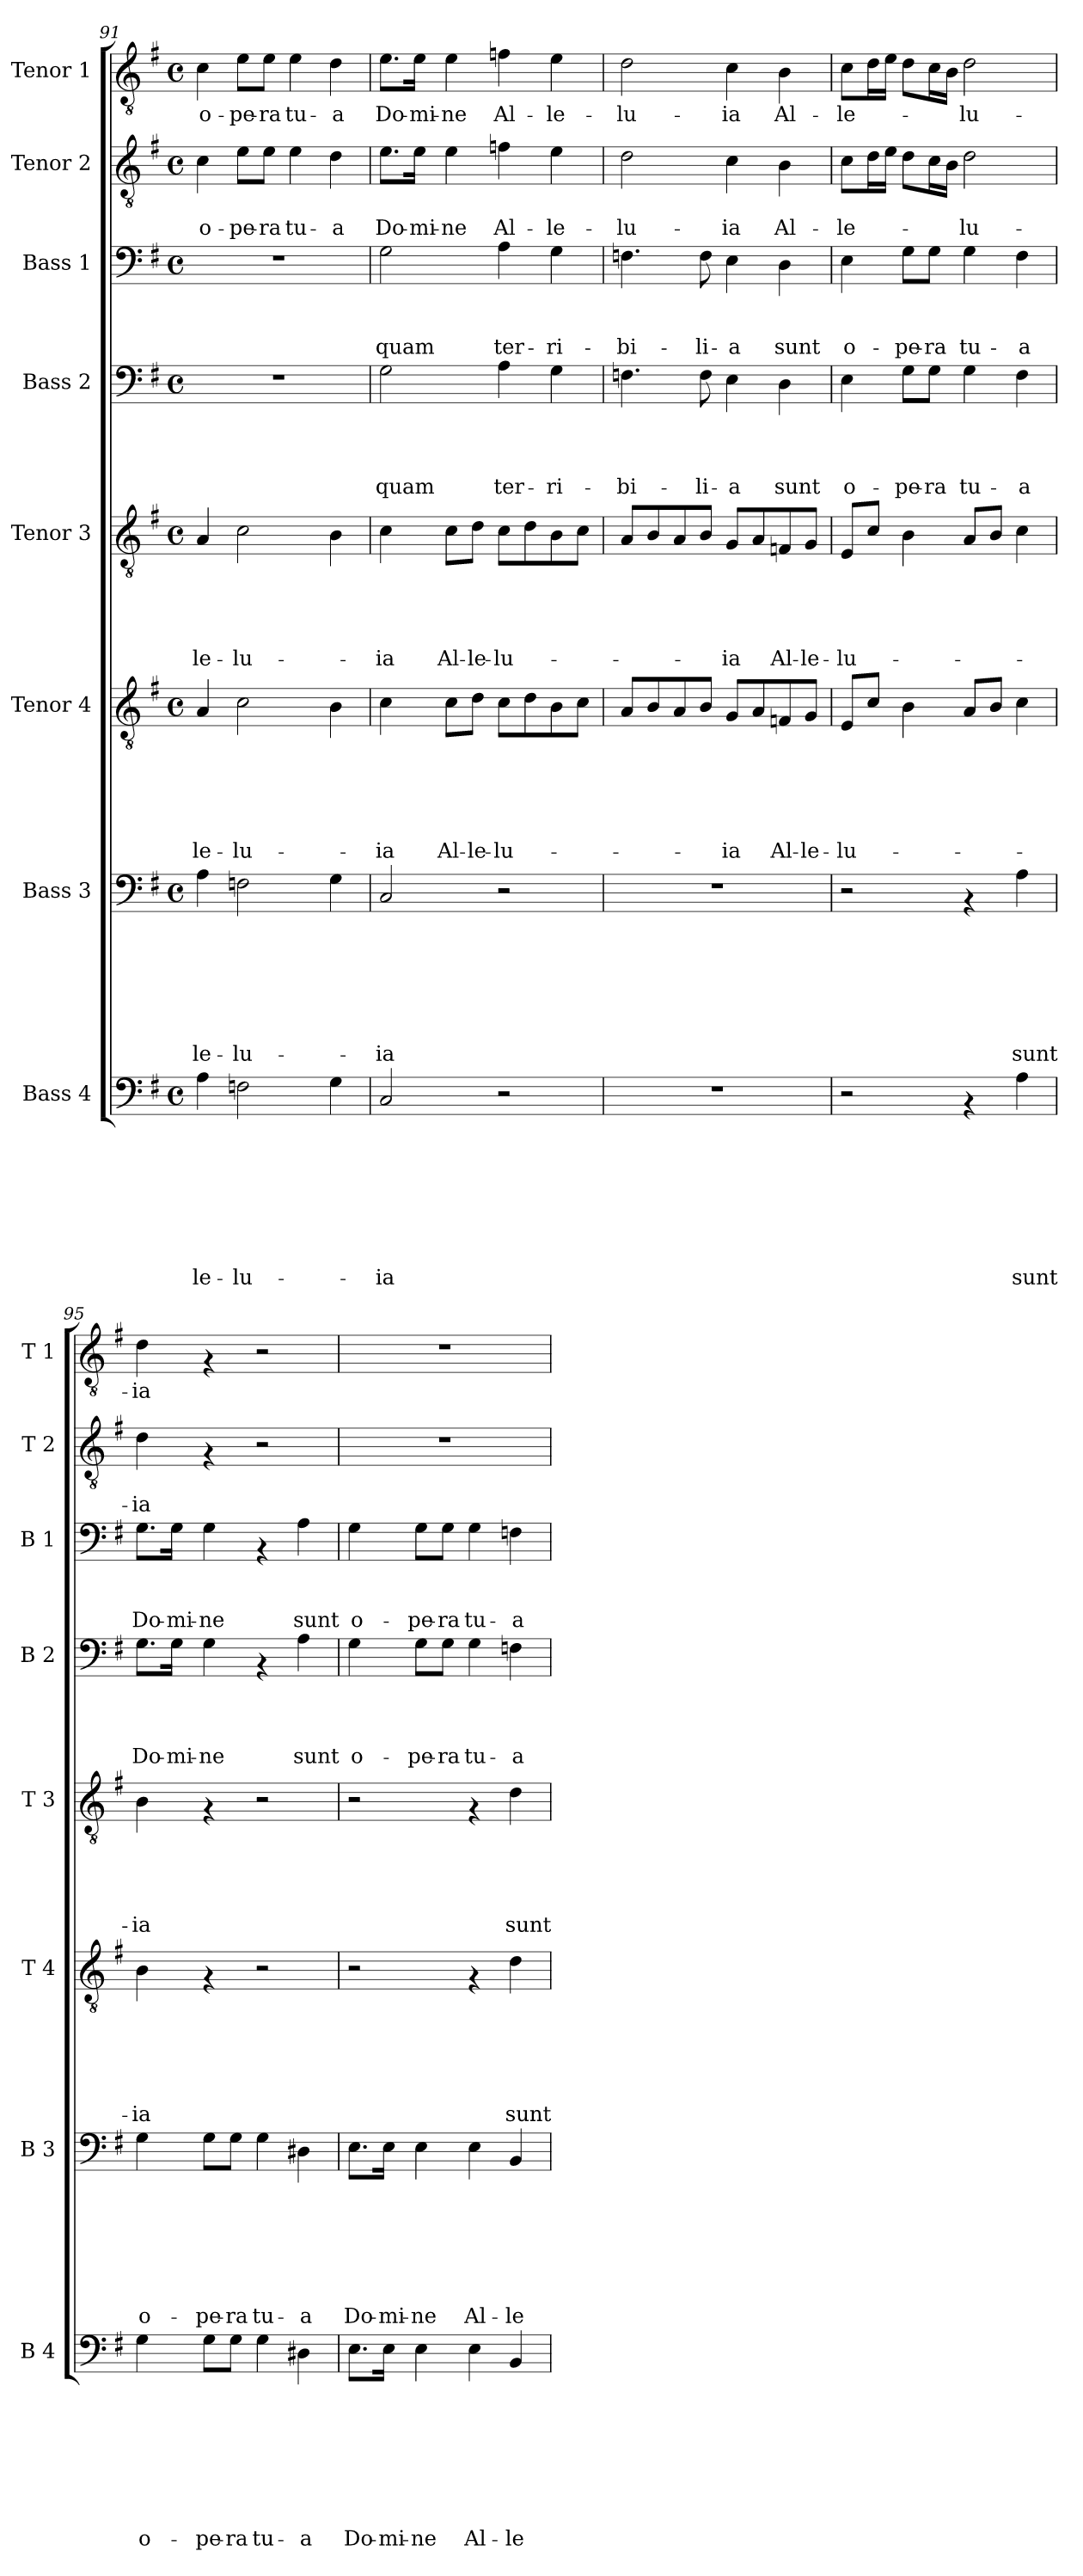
**kern	**text	**text	**text	**text	**text	**text	**text	**text	**kern	**text	**text	**text	**text	**text	**text	**text	**kern	**text	**text	**text	**text	**text	**text	**kern	**text	**text	**text	**text	**text	**kern	**text	**text	**text	**text	**kern	**text	**text	**text	**kern	**text	**text	**kern	**text
*part8	*part8	*part8	*part8	*part8	*part8	*part8	*part8	*part8	*part7	*part7	*part7	*part7	*part7	*part7	*part7	*part7	*part6	*part6	*part6	*part6	*part6	*part6	*part6	*part5	*part5	*part5	*part5	*part5	*part5	*part4	*part4	*part4	*part4	*part4	*part3	*part3	*part3	*part3	*part2	*part2	*part2	*part1	*part1
*staff8	*staff8	*staff8	*staff8	*staff8	*staff8	*staff8	*staff8	*staff8	*staff7	*staff7	*staff7	*staff7	*staff7	*staff7	*staff7	*staff7	*staff6	*staff6	*staff6	*staff6	*staff6	*staff6	*staff6	*staff5	*staff5	*staff5	*staff5	*staff5	*staff5	*staff4	*staff4	*staff4	*staff4	*staff4	*staff3	*staff3	*staff3	*staff3	*staff2	*staff2	*staff2	*staff1	*staff1
*I"Bass 4	*	*	*	*	*	*	*	*	*I"Bass 3	*	*	*	*	*	*	*	*I"Tenor 4	*	*	*	*	*	*	*I"Tenor 3	*	*	*	*	*	*I"Bass 2	*	*	*	*	*I"Bass 1	*	*	*	*I"Tenor 2	*	*	*I"Tenor 1	*
*I'B 4	*	*	*	*	*	*	*	*	*I'B 3	*	*	*	*	*	*	*	*I'T 4	*	*	*	*	*	*	*I'T 3	*	*	*	*	*	*I'B 2	*	*	*	*	*I'B 1	*	*	*	*I'T 2	*	*	*I'T 1	*
*clefF4	*	*	*	*	*	*	*	*	*clefF4	*	*	*	*	*	*	*	*clefGv2	*	*	*	*	*	*	*clefGv2	*	*	*	*	*	*clefF4	*	*	*	*	*clefF4	*	*	*	*clefGv2	*	*	*clefGv2	*
*k[f#]	*	*	*	*	*	*	*	*	*k[f#]	*	*	*	*	*	*	*	*k[f#]	*	*	*	*	*	*	*k[f#]	*	*	*	*	*	*k[f#]	*	*	*	*	*k[f#]	*	*	*	*k[f#]	*	*	*k[f#]	*
*G:	*	*	*	*	*	*	*	*	*G:	*	*	*	*	*	*	*	*G:	*	*	*	*	*	*	*G:	*	*	*	*	*	*G:	*	*	*	*	*G:	*	*	*	*G:	*	*	*G:	*
*M4/4	*	*	*	*	*	*	*	*	*M4/4	*	*	*	*	*	*	*	*M4/4	*	*	*	*	*	*	*M4/4	*	*	*	*	*	*M4/4	*	*	*	*	*M4/4	*	*	*	*M4/4	*	*	*M4/4	*
*met(c)	*	*	*	*	*	*	*	*	*met(c)	*	*	*	*	*	*	*	*met(c)	*	*	*	*	*	*	*met(c)	*	*	*	*	*	*met(c)	*	*	*	*	*met(c)	*	*	*	*met(c)	*	*	*met(c)	*
=91	=91	=91	=91	=91	=91	=91	=91	=91	=91	=91	=91	=91	=91	=91	=91	=91	=91	=91	=91	=91	=91	=91	=91	=91	=91	=91	=91	=91	=91	=91	=91	=91	=91	=91	=91	=91	=91	=91	=91	=91	=91	=91	=91
!	!	!	!	!	!	!	!	!LO:LY:b	!	!	!	!	!	!	!	!LO:LY:b	!	!	!	!	!	!	!LO:LY:b	!	!	!	!	!	!LO:LY:b	!	!	!	!	!	!	!	!	!	!	!	!LO:LY:b	!	!LO:LY:b
4A\	.	.	.	.	.	.	.	-le-	4A\	.	.	.	.	.	.	-le-	4A/	.	.	.	.	.	-le-	4A/	.	.	.	.	-le-	1r	.	.	.	.	1r	.	.	.	4c\	.	o-	4c\	o-
!	!	!	!	!	!	!	!	!LO:LY:b	!	!	!	!	!	!	!	!LO:LY:b	!	!	!	!	!	!	!LO:LY:b	!	!	!	!	!	!LO:LY:b	!	!	!	!	!	!	!	!	!	!	!	!LO:LY:b	!	!LO:LY:b
2Fn\	.	.	.	.	.	.	.	-lu-	2Fn\	.	.	.	.	.	.	-lu-	2c\	.	.	.	.	.	-lu-	2c\	.	.	.	.	-lu-	.	.	.	.	.	.	.	.	.	8e\L	.	-pe-	8e\L	-pe-
!	!	!	!	!	!	!	!	!	!	!	!	!	!	!	!	!	!	!	!	!	!	!	!	!	!	!	!	!	!	!	!	!	!	!	!	!	!	!	!	!	!LO:LY:b	!	!LO:LY:b
.	.	.	.	.	.	.	.	.	.	.	.	.	.	.	.	.	.	.	.	.	.	.	.	.	.	.	.	.	.	.	.	.	.	.	.	.	.	.	8e\J	.	-ra	8e\J	-ra
!	!	!	!	!	!	!	!	!	!	!	!	!	!	!	!	!	!	!	!	!	!	!	!	!	!	!	!	!	!	!	!	!	!	!	!	!	!	!	!	!	!LO:LY:b	!	!LO:LY:b
.	.	.	.	.	.	.	.	.	.	.	.	.	.	.	.	.	.	.	.	.	.	.	.	.	.	.	.	.	.	.	.	.	.	.	.	.	.	.	4e\	.	tu-	4e\	tu-
!	!	!	!	!	!	!	!	!	!	!	!	!	!	!	!	!	!	!	!	!	!	!	!	!	!	!	!	!	!	!	!	!	!	!	!	!	!	!	!	!	!LO:LY:b	!	!LO:LY:b
4G\	.	.	.	.	.	.	.	.	4G\	.	.	.	.	.	.	.	4B\	.	.	.	.	.	.	4B\	.	.	.	.	.	.	.	.	.	.	.	.	.	.	4d\	.	-a	4d\	-a
=92	=92	=92	=92	=92	=92	=92	=92	=92	=92	=92	=92	=92	=92	=92	=92	=92	=92	=92	=92	=92	=92	=92	=92	=92	=92	=92	=92	=92	=92	=92	=92	=92	=92	=92	=92	=92	=92	=92	=92	=92	=92	=92	=92
!	!	!	!	!	!	!	!	!LO:LY:b	!	!	!	!	!	!	!	!LO:LY:b	!	!	!	!	!	!	!LO:LY:b	!	!	!	!	!	!LO:LY:b	!	!	!	!	!LO:LY:b	!	!	!	!LO:LY:b	!	!	!LO:LY:b	!	!LO:LY:b
2C/	.	.	.	.	.	.	.	-ia	2C/	.	.	.	.	.	.	-ia	4c\	.	.	.	.	.	-ia	4c\	.	.	.	.	-ia	2G\	.	.	.	quam	2G\	.	.	quam	8.e\L	.	Do-	8.e\L	Do-
!	!	!	!	!	!	!	!	!	!	!	!	!	!	!	!	!	!	!	!	!	!	!	!	!	!	!	!	!	!	!	!	!	!	!	!	!	!	!	!	!	!LO:LY:b	!	!LO:LY:b
.	.	.	.	.	.	.	.	.	.	.	.	.	.	.	.	.	.	.	.	.	.	.	.	.	.	.	.	.	.	.	.	.	.	.	.	.	.	.	16e\Jk	.	-mi-	16e\Jk	-mi-
!	!	!	!	!	!	!	!	!	!	!	!	!	!	!	!	!	!	!	!	!	!	!	!LO:LY:b	!	!	!	!	!	!LO:LY:b	!	!	!	!	!	!	!	!	!	!	!	!LO:LY:b	!	!LO:LY:b
.	.	.	.	.	.	.	.	.	.	.	.	.	.	.	.	.	8c\L	.	.	.	.	.	Al-	8c\L	.	.	.	.	Al-	.	.	.	.	.	.	.	.	.	4e\	.	-ne	4e\	-ne
!	!	!	!	!	!	!	!	!	!	!	!	!	!	!	!	!	!	!	!	!	!	!	!LO:LY:b	!	!	!	!	!	!LO:LY:b	!	!	!	!	!	!	!	!	!	!	!	!	!	!
.	.	.	.	.	.	.	.	.	.	.	.	.	.	.	.	.	8d\J	.	.	.	.	.	-le-	8d\J	.	.	.	.	-le-	.	.	.	.	.	.	.	.	.	.	.	.	.	.
!	!	!	!	!	!	!	!	!	!	!	!	!	!	!	!	!	!	!	!	!	!	!	!LO:LY:b	!	!	!	!	!	!LO:LY:b	!	!	!	!	!LO:LY:b	!	!	!	!LO:LY:b	!	!	!LO:LY:b	!	!LO:LY:b
2r	.	.	.	.	.	.	.	.	2r	.	.	.	.	.	.	.	8c\L	.	.	.	.	.	-lu-	8c\L	.	.	.	.	-lu-	4A\	.	.	.	ter-	4A\	.	.	ter-	4fn\	.	Al-	4fn\	Al-
.	.	.	.	.	.	.	.	.	.	.	.	.	.	.	.	.	8d\	.	.	.	.	.	.	8d\	.	.	.	.	.	.	.	.	.	.	.	.	.	.	.	.	.	.	.
!	!	!	!	!	!	!	!	!	!	!	!	!	!	!	!	!	!	!	!	!	!	!	!	!	!	!	!	!	!	!	!	!	!	!LO:LY:b	!	!	!	!LO:LY:b	!	!	!LO:LY:b	!	!LO:LY:b
.	.	.	.	.	.	.	.	.	.	.	.	.	.	.	.	.	8B\	.	.	.	.	.	.	8B\	.	.	.	.	.	4G\	.	.	.	-ri-	4G\	.	.	-ri-	4e\	.	-le-	4e\	-le-
.	.	.	.	.	.	.	.	.	.	.	.	.	.	.	.	.	8c\J	.	.	.	.	.	.	8c\J	.	.	.	.	.	.	.	.	.	.	.	.	.	.	.	.	.	.	.
=93	=93	=93	=93	=93	=93	=93	=93	=93	=93	=93	=93	=93	=93	=93	=93	=93	=93	=93	=93	=93	=93	=93	=93	=93	=93	=93	=93	=93	=93	=93	=93	=93	=93	=93	=93	=93	=93	=93	=93	=93	=93	=93	=93
!	!	!	!	!	!	!	!	!	!	!	!	!	!	!	!	!	!	!	!	!	!	!	!	!	!	!	!	!	!	!	!	!	!	!LO:LY:b	!	!	!	!LO:LY:b	!	!	!LO:LY:b	!	!LO:LY:b
1r	.	.	.	.	.	.	.	.	1r	.	.	.	.	.	.	.	8A/L	.	.	.	.	.	.	8A/L	.	.	.	.	.	4.Fn\	.	.	.	-bi-	4.Fn\	.	.	-bi-	2d\	.	-lu-	2d\	-lu-
.	.	.	.	.	.	.	.	.	.	.	.	.	.	.	.	.	8B/	.	.	.	.	.	.	8B/	.	.	.	.	.	.	.	.	.	.	.	.	.	.	.	.	.	.	.
.	.	.	.	.	.	.	.	.	.	.	.	.	.	.	.	.	8A/	.	.	.	.	.	.	8A/	.	.	.	.	.	.	.	.	.	.	.	.	.	.	.	.	.	.	.
!	!	!	!	!	!	!	!	!	!	!	!	!	!	!	!	!	!	!	!	!	!	!	!	!	!	!	!	!	!	!	!	!	!	!LO:LY:b	!	!	!	!LO:LY:b	!	!	!	!	!
.	.	.	.	.	.	.	.	.	.	.	.	.	.	.	.	.	8B/J	.	.	.	.	.	.	8B/J	.	.	.	.	.	8F\	.	.	.	-li-	8F\	.	.	-li-	.	.	.	.	.
!	!	!	!	!	!	!	!	!	!	!	!	!	!	!	!	!	!	!	!	!	!	!	!LO:LY:b	!	!	!	!	!	!LO:LY:b	!	!	!	!	!LO:LY:b	!	!	!	!LO:LY:b	!	!	!LO:LY:b	!	!LO:LY:b
.	.	.	.	.	.	.	.	.	.	.	.	.	.	.	.	.	8G/L	.	.	.	.	.	-ia	8G/L	.	.	.	.	-ia	4E\	.	.	.	-a	4E\	.	.	-a	4c\	.	-ia	4c\	-ia
.	.	.	.	.	.	.	.	.	.	.	.	.	.	.	.	.	8A/	.	.	.	.	.	.	8A/	.	.	.	.	.	.	.	.	.	.	.	.	.	.	.	.	.	.	.
!	!	!	!	!	!	!	!	!	!	!	!	!	!	!	!	!	!	!	!	!	!	!	!LO:LY:b	!	!	!	!	!	!LO:LY:b	!	!	!	!	!LO:LY:b	!	!	!	!LO:LY:b	!	!	!LO:LY:b	!	!LO:LY:b
.	.	.	.	.	.	.	.	.	.	.	.	.	.	.	.	.	8Fn/	.	.	.	.	.	Al-	8Fn/	.	.	.	.	Al-	4D\	.	.	.	sunt	4D\	.	.	sunt	4B\	.	Al-	4B\	Al-
!	!	!	!	!	!	!	!	!	!	!	!	!	!	!	!	!	!	!	!	!	!	!	!LO:LY:b	!	!	!	!	!	!LO:LY:b	!	!	!	!	!	!	!	!	!	!	!	!	!	!
.	.	.	.	.	.	.	.	.	.	.	.	.	.	.	.	.	8G/J	.	.	.	.	.	-le-	8G/J	.	.	.	.	-le-	.	.	.	.	.	.	.	.	.	.	.	.	.	.
!!LO:PB:g=z
=94	=94	=94	=94	=94	=94	=94	=94	=94	=94	=94	=94	=94	=94	=94	=94	=94	=94	=94	=94	=94	=94	=94	=94	=94	=94	=94	=94	=94	=94	=94	=94	=94	=94	=94	=94	=94	=94	=94	=94	=94	=94	=94	=94
!	!	!	!	!	!	!	!	!	!	!	!	!	!	!	!	!	!	!	!	!	!	!	!LO:LY:b	!	!	!	!	!	!LO:LY:b	!	!	!	!	!LO:LY:b	!	!	!	!LO:LY:b	!	!	!LO:LY:b	!	!LO:LY:b
2r	.	.	.	.	.	.	.	.	2r	.	.	.	.	.	.	.	8E/L	.	.	.	.	.	-lu-	8E/L	.	.	.	.	-lu-	4E\	.	.	.	o-	4E\	.	.	o-	8c\L	.	-le-	8c\L	-le-
.	.	.	.	.	.	.	.	.	.	.	.	.	.	.	.	.	8c/J	.	.	.	.	.	.	8c/J	.	.	.	.	.	.	.	.	.	.	.	.	.	.	16d\L	.	.	16d\L	.
.	.	.	.	.	.	.	.	.	.	.	.	.	.	.	.	.	.	.	.	.	.	.	.	.	.	.	.	.	.	.	.	.	.	.	.	.	.	.	16e\JJ	.	.	16e\JJ	.
!	!	!	!	!	!	!	!	!	!	!	!	!	!	!	!	!	!	!	!	!	!	!	!	!	!	!	!	!	!	!	!	!	!	!LO:LY:b	!	!	!	!LO:LY:b	!	!	!	!	!
.	.	.	.	.	.	.	.	.	.	.	.	.	.	.	.	.	4B\	.	.	.	.	.	.	4B\	.	.	.	.	.	8G\L	.	.	.	-pe-	8G\L	.	.	-pe-	8d\L	.	.	8d\L	.
!	!	!	!	!	!	!	!	!	!	!	!	!	!	!	!	!	!	!	!	!	!	!	!	!	!	!	!	!	!	!	!	!	!	!LO:LY:b	!	!	!	!LO:LY:b	!	!	!	!	!
.	.	.	.	.	.	.	.	.	.	.	.	.	.	.	.	.	.	.	.	.	.	.	.	.	.	.	.	.	.	8G\J	.	.	.	-ra	8G\J	.	.	-ra	16c\L	.	.	16c\L	.
.	.	.	.	.	.	.	.	.	.	.	.	.	.	.	.	.	.	.	.	.	.	.	.	.	.	.	.	.	.	.	.	.	.	.	.	.	.	.	16B\JJ	.	.	16B\JJ	.
!	!	!	!	!	!	!	!	!	!	!	!	!	!	!	!	!	!	!	!	!	!	!	!	!	!	!	!	!	!	!	!	!	!	!LO:LY:b	!	!	!	!LO:LY:b	!	!	!LO:LY:b	!	!LO:LY:b
4rAA	.	.	.	.	.	.	.	.	4rAA	.	.	.	.	.	.	.	8A/L	.	.	.	.	.	.	8A/L	.	.	.	.	.	4G\	.	.	.	tu-	4G\	.	.	tu-	2d\	.	-lu-	2d\	-lu-
.	.	.	.	.	.	.	.	.	.	.	.	.	.	.	.	.	8B/J	.	.	.	.	.	.	8B/J	.	.	.	.	.	.	.	.	.	.	.	.	.	.	.	.	.	.	.
!	!	!	!	!	!	!	!	!LO:LY:b	!	!	!	!	!	!	!	!LO:LY:b	!	!	!	!	!	!	!	!	!	!	!	!	!	!	!	!	!	!LO:LY:b	!	!	!	!LO:LY:b	!	!	!	!	!
4A\	.	.	.	.	.	.	.	sunt	4A\	.	.	.	.	.	.	sunt	4c\	.	.	.	.	.	.	4c\	.	.	.	.	.	4F#\	.	.	.	-a	4F#\	.	.	-a	.	.	.	.	.
=95	=95	=95	=95	=95	=95	=95	=95	=95	=95	=95	=95	=95	=95	=95	=95	=95	=95	=95	=95	=95	=95	=95	=95	=95	=95	=95	=95	=95	=95	=95	=95	=95	=95	=95	=95	=95	=95	=95	=95	=95	=95	=95	=95
!	!	!	!	!	!	!	!	!LO:LY:b	!	!	!	!	!	!	!	!LO:LY:b	!	!	!	!	!	!	!LO:LY:b	!	!	!	!	!	!LO:LY:b	!	!	!	!	!LO:LY:b	!	!	!	!LO:LY:b	!	!	!LO:LY:b	!	!LO:LY:b
4G\	.	.	.	.	.	.	.	o-	4G\	.	.	.	.	.	.	o-	4B\	.	.	.	.	.	-ia	4B\	.	.	.	.	-ia	8.G\L	.	.	.	Do-	8.G\L	.	.	Do-	4d\	.	-ia	4d\	-ia
!	!	!	!	!	!	!	!	!	!	!	!	!	!	!	!	!	!	!	!	!	!	!	!	!	!	!	!	!	!	!	!	!	!	!LO:LY:b	!	!	!	!LO:LY:b	!	!	!	!	!
.	.	.	.	.	.	.	.	.	.	.	.	.	.	.	.	.	.	.	.	.	.	.	.	.	.	.	.	.	.	16G\Jk	.	.	.	-mi-	16G\Jk	.	.	-mi-	.	.	.	.	.
!	!	!	!	!	!	!	!	!LO:LY:b	!	!	!	!	!	!	!	!LO:LY:b	!	!	!	!	!	!	!	!	!	!	!	!	!	!	!	!	!	!LO:LY:b	!	!	!	!LO:LY:b	!	!	!	!	!
8G\L	.	.	.	.	.	.	.	-pe-	8G\L	.	.	.	.	.	.	-pe-	4rF	.	.	.	.	.	.	4rF	.	.	.	.	.	4G\	.	.	.	-ne	4G\	.	.	-ne	4rF	.	.	4rF	.
!	!	!	!	!	!	!	!	!LO:LY:b	!	!	!	!	!	!	!	!LO:LY:b	!	!	!	!	!	!	!	!	!	!	!	!	!	!	!	!	!	!	!	!	!	!	!	!	!	!	!
8G\J	.	.	.	.	.	.	.	-ra	8G\J	.	.	.	.	.	.	-ra	.	.	.	.	.	.	.	.	.	.	.	.	.	.	.	.	.	.	.	.	.	.	.	.	.	.	.
!	!	!	!	!	!	!	!	!LO:LY:b	!	!	!	!	!	!	!	!LO:LY:b	!	!	!	!	!	!	!	!	!	!	!	!	!	!	!	!	!	!	!	!	!	!	!	!	!	!	!
4G\	.	.	.	.	.	.	.	tu-	4G\	.	.	.	.	.	.	tu-	2r	.	.	.	.	.	.	2r	.	.	.	.	.	4rAA	.	.	.	.	4rAA	.	.	.	2r	.	.	2r	.
!	!	!	!	!	!	!	!	!LO:LY:b	!	!	!	!	!	!	!	!LO:LY:b	!	!	!	!	!	!	!	!	!	!	!	!	!	!	!	!	!	!LO:LY:b	!	!	!	!LO:LY:b	!	!	!	!	!
4D#X\	.	.	.	.	.	.	.	-a	4D#X\	.	.	.	.	.	.	-a	.	.	.	.	.	.	.	.	.	.	.	.	.	4A\	.	.	.	sunt	4A\	.	.	sunt	.	.	.	.	.
=96	=96	=96	=96	=96	=96	=96	=96	=96	=96	=96	=96	=96	=96	=96	=96	=96	=96	=96	=96	=96	=96	=96	=96	=96	=96	=96	=96	=96	=96	=96	=96	=96	=96	=96	=96	=96	=96	=96	=96	=96	=96	=96	=96
!	!	!	!	!	!	!	!	!LO:LY:b	!	!	!	!	!	!	!	!LO:LY:b	!	!	!	!	!	!	!	!	!	!	!	!	!	!	!	!	!	!LO:LY:b	!	!	!	!LO:LY:b	!	!	!	!	!
8.E\L	.	.	.	.	.	.	.	Do-	8.E\L	.	.	.	.	.	.	Do-	2r	.	.	.	.	.	.	2r	.	.	.	.	.	4G\	.	.	.	o-	4G\	.	.	o-	1r	.	.	1r	.
!	!	!	!	!	!	!	!	!LO:LY:b	!	!	!	!	!	!	!	!LO:LY:b	!	!	!	!	!	!	!	!	!	!	!	!	!	!	!	!	!	!	!	!	!	!	!	!	!	!	!
16E\Jk	.	.	.	.	.	.	.	-mi-	16E\Jk	.	.	.	.	.	.	-mi-	.	.	.	.	.	.	.	.	.	.	.	.	.	.	.	.	.	.	.	.	.	.	.	.	.	.	.
!	!	!	!	!	!	!	!	!LO:LY:b	!	!	!	!	!	!	!	!LO:LY:b	!	!	!	!	!	!	!	!	!	!	!	!	!	!	!	!	!	!LO:LY:b	!	!	!	!LO:LY:b	!	!	!	!	!
4E\	.	.	.	.	.	.	.	-ne	4E\	.	.	.	.	.	.	-ne	.	.	.	.	.	.	.	.	.	.	.	.	.	8G\L	.	.	.	-pe-	8G\L	.	.	-pe-	.	.	.	.	.
!	!	!	!	!	!	!	!	!	!	!	!	!	!	!	!	!	!	!	!	!	!	!	!	!	!	!	!	!	!	!	!	!	!	!LO:LY:b	!	!	!	!LO:LY:b	!	!	!	!	!
.	.	.	.	.	.	.	.	.	.	.	.	.	.	.	.	.	.	.	.	.	.	.	.	.	.	.	.	.	.	8G\J	.	.	.	-ra	8G\J	.	.	-ra	.	.	.	.	.
!	!	!	!	!	!	!	!	!LO:LY:b	!	!	!	!	!	!	!	!LO:LY:b	!	!	!	!	!	!	!	!	!	!	!	!	!	!	!	!	!	!LO:LY:b	!	!	!	!LO:LY:b	!	!	!	!	!
4E\	.	.	.	.	.	.	.	Al-	4E\	.	.	.	.	.	.	Al-	4rF	.	.	.	.	.	.	4rF	.	.	.	.	.	4G\	.	.	.	tu-	4G\	.	.	tu-	.	.	.	.	.
!	!	!	!	!	!	!	!	!LO:LY:b	!	!	!	!	!	!	!	!LO:LY:b	!	!	!	!	!	!	!LO:LY:b	!	!	!	!	!	!LO:LY:b	!	!	!	!	!LO:LY:b	!	!	!	!LO:LY:b	!	!	!	!	!
4BB/	.	.	.	.	.	.	.	-le-	4BB/	.	.	.	.	.	.	-le-	4d\	.	.	.	.	.	sunt	4d\	.	.	.	.	sunt	4Fn\	.	.	.	-a	4Fn\	.	.	-a	.	.	.	.	.
=	=	=	=	=	=	=	=	=	=	=	=	=	=	=	=	=	=	=	=	=	=	=	=	=	=	=	=	=	=	=	=	=	=	=	=	=	=	=	=	=	=	=	=
*-	*-	*-	*-	*-	*-	*-	*-	*-	*-	*-	*-	*-	*-	*-	*-	*-	*-	*-	*-	*-	*-	*-	*-	*-	*-	*-	*-	*-	*-	*-	*-	*-	*-	*-	*-	*-	*-	*-	*-	*-	*-	*-	*-
